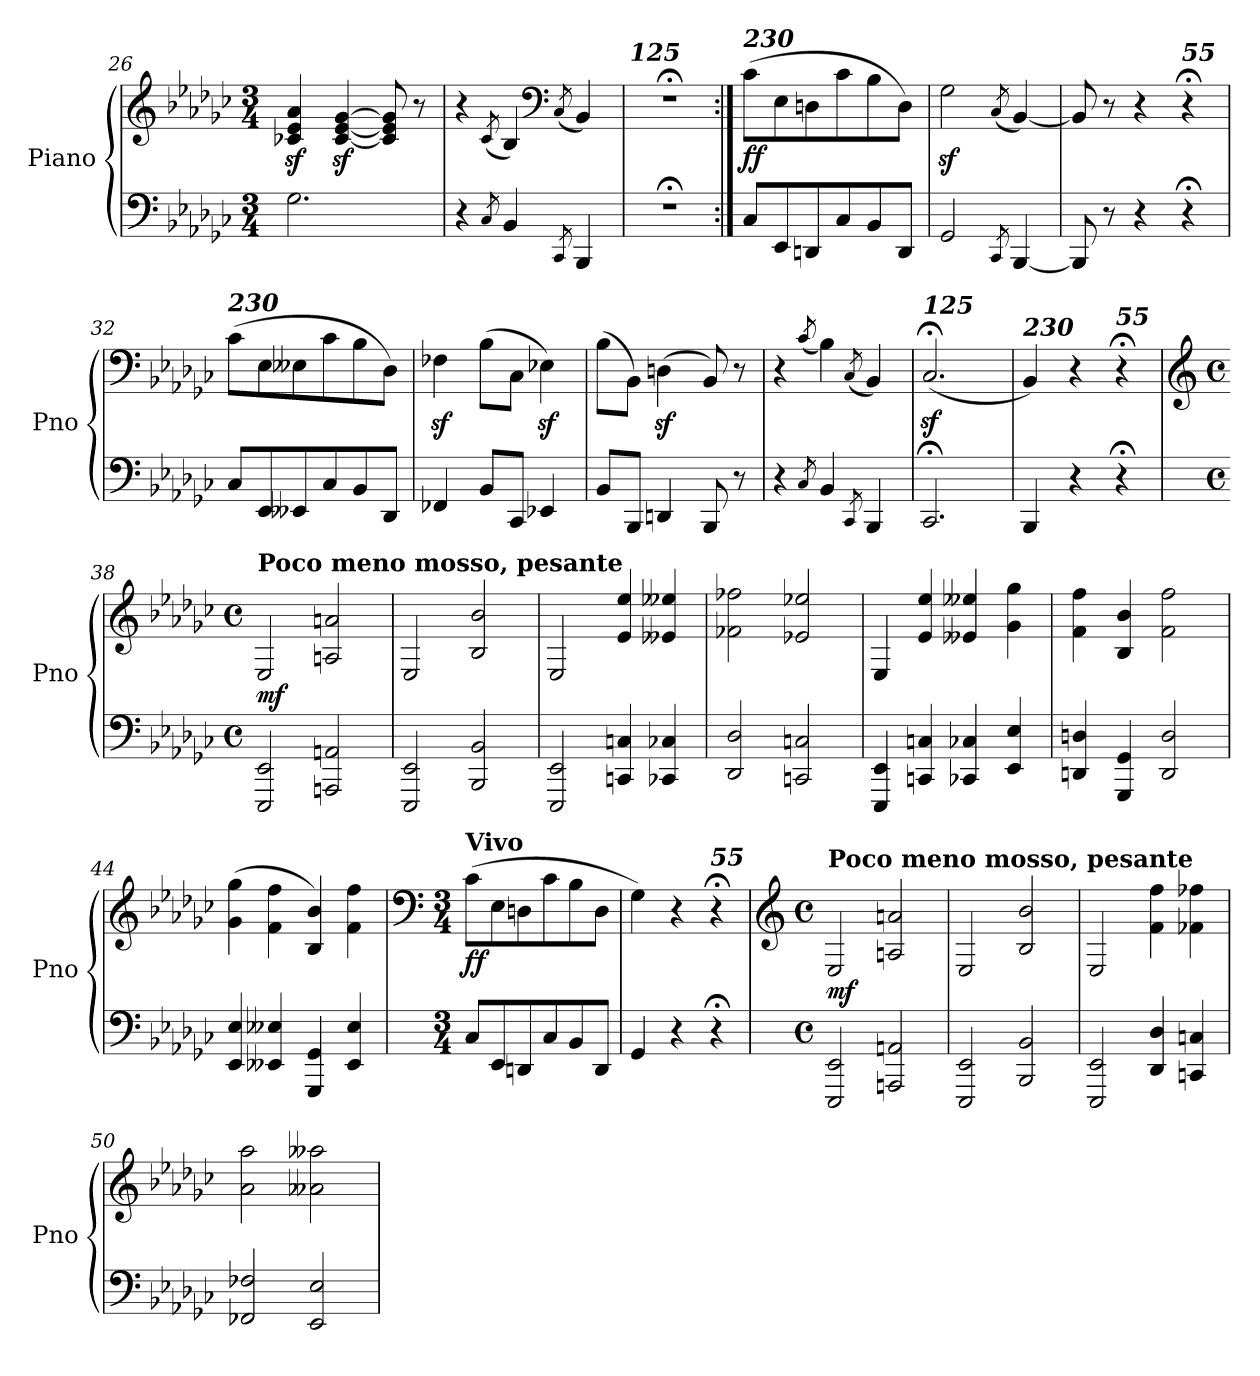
**kern	**kern	**dynam
*part1	*part1	*part1
*staff2	*staff1	*staff1/2
*I"Piano	*	*
*I'Pno	*	*
*clefF4	*clefG2	*
*k[b-e-a-d-g-c-]	*k[b-e-a-d-g-c-]	*
*M3/4	*M3/4	*
=26	=26	=26
2.G-\	4c-X/z< 4e-/z< 4a-/z<	.
.	[4c-/z< [4e-/z< [4g-/z<	.
.	8c-/] 8e-/] 8g-/]	.
.	8r	.
=27	=27	=27
4r	4r	.
8qC-/	(8qc-/	.
4BB-/	4B-/)	.
8qCC-/	.	.
*	*clefF4	*
.	(8qC-/	.
4BBB-/	4BB-/)	.
=28	=28	=28
!	!LO:TX:a:Bi:t=125	!
2.r;<	2.r;<	.
=29:|!	=29:|!	=29:|!
!	!LO:TX:a:Bi:t=230	!
!	!	!LO:DY:b
8C-/L	(8c-\L	ff
8EE-/	8E-\	.
8DDn/	8Dn\	.
8C-/	8c-\	.
8BB-/	8B-\	.
8DD/J	8D\J)	.
=30	=30	=30
2GG-/	2G-z<\	.
8qCC-/	(8qC-/	.
[4BBB-/	[4BB-/)	.
=31	=31	=31
8BBB-/]	8BB-/]	.
8r	8r	.
4r	4r	.
!	!LO:TX:a:Bi:t=55	!
4r;<	4r;<	.
!!LO:PB:g=z
=32	=32	=32
!	!LO:TX:a:Bi:t=230	!
8C-/L	(8c-\L	.
8EE-/	8E-\	.
8EE--X/	8E--X\	.
8C-/	8c-\	.
8BB-/	8B-\	.
8DD-/J	8D-\J)	.
=33	=33	=33
4FF-X/	4F-Xz<\	.
8BB-/L	(8B-\L	.
8CC-/J	8C-\J	.
4EE-X/	4E-Xz<\)	.
=34	=34	=34
8BB-/L	(8B-\L	.
8BBB-/J	8BB-\J)	.
4DDn/	(4Dnz<\	.
8BBB-/	8BB-/)	.
8r	8r	.
=35	=35	=35
4r	4r	.
8qC-/	(8qc-/	.
4BB-/	4B-\)	.
8qCC-/	(8qC-/	.
4BBB-/	4BB-/)	.
=36	=36	=36
!	!LO:TX:a:Bi:t=125	!
2.CC-;</	(2.C-z<;</	.
=37	=37	=37
!	!LO:TX:a:Bi:t=230	!
4BBB-/	4BB-/)	.
4r	4r	.
!	!LO:TX:a:Bi:t=55	!
4r;<	4r;<	.
!!LO:LB:g=z
=38	=38	=38
*	*clefG2	*
*M4/4	*M4/4	*
*met(c)	*met(c)	*
!	!LO:TX:a:B:t=Poco meno mosso, pesante	!
!	!	!LO:DY:b
2EEE-/ 2EE-/	2E-/	mf
2AAAn/ 2AAn/	2An/ 2an/	.
=39	=39	=39
2EEE-/ 2EE-/	2E-/	.
2BBB-/ 2BB-/	2B-/ 2b-/	.
=40	=40	=40
2EEE-/ 2EE-/	2E-/	.
4CCn/ 4Cn/	4e-/ 4ee-/	.
4CC-X/ 4C-X/	4e--X/ 4ee--X/	.
=41	=41	=41
2DD-/ 2D-/	2f-X\ 2ff-X\	.
2CCn/ 2Cn/	2e-X/ 2ee-X/	.
=42	=42	=42
4EEE-/ 4EE-/	4E-/	.
4CCn/ 4Cn/	4e-/ 4ee-/	.
4CC-X/ 4C-X/	4e--X/ 4ee--X/	.
4EE-/ 4E-/	4g-\ 4gg-\	.
=43	=43	=43
4DDn/ 4Dn/	4f\ 4ff\	.
4GGG-/ 4GG-/	4B-/ 4b-/	.
2DD/ 2D/	2f\ 2ff\	.
!!LO:LB:g=z
=44	=44	=44
4EE-/ 4E-/	(4g-\ 4gg-\	.
4EE--X/ 4E--X/	4f\ 4ff\	.
4GGG-/ 4GG-/	4B-/ 4b-/)	.
4EE--/ 4E--/	4f\ 4ff\	.
=45	=45	=45
*	*clefF4	*
*M3/4	*M3/4	*
!	!LO:TX:a:B:t=Vivo	!
!	!	!LO:DY:b
8C-/L	(8c-\L	ff
8EE-/	8E-\	.
8DDn/	8Dn\	.
8C-/	8c-\	.
8BB-/	8B-\	.
8DD/J	8D\J	.
=46	=46	=46
4GG-/	4G-\)	.
4r	4r	.
!	!LO:TX:a:Bi:t=55	!
4r;<	4r;<	.
=47	=47	=47
*	*clefG2	*
*M4/4	*M4/4	*
*met(c)	*met(c)	*
!	!LO:TX:a:B:t=Poco meno mosso, pesante	!
!	!	!LO:DY:b
2EEE-/ 2EE-/	2E-/	mf
2AAAn/ 2AAn/	2An/ 2an/	.
=48	=48	=48
2EEE-/ 2EE-/	2E-/	.
2BBB-/ 2BB-/	2B-/ 2b-/	.
!!LO:LB:g=z
=49	=49	=49
2EEE-/ 2EE-/	2E-/	.
4DD-/ 4D-/	4f\ 4ff\	.
4CCn/ 4Cn/	4f-X\ 4ff-X\	.
=50	=50	=50
2FF-X/ 2F-X/	2a-\ 2aa-\	.
2EE-/ 2E-/	2a--X\ 2aa--X\	.
=	=	=
*-	*-	*-
